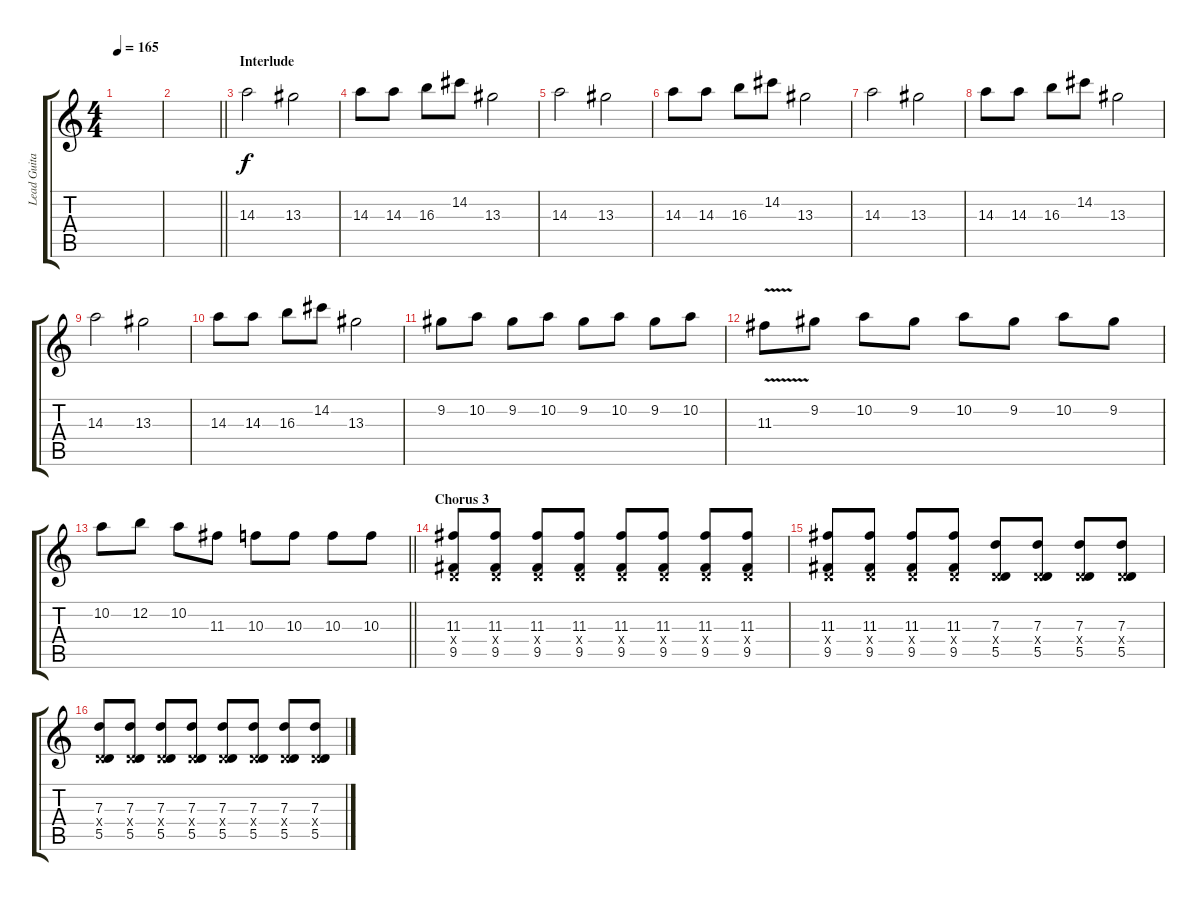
\track ("Lead Guitar 2" "Lead Guita") {instrument distortionguitar}
\staff {score tabs}
\tuning (E4 B3 G3 D3 A2 E2) {hide}
\ts (4 4)
\tempo 165
\clef g2
\ks c
|
\barLineRight lightlight
|
\section ("" "Interlude")
14.3.2 13.3.2 |
14.3.8 14.3.8 16.3.8 14.2.8 13.3.2 |
14.3.2 13.3.2 |
14.3.8 14.3.8 16.3.8 14.2.8 13.3.2 |
14.3.2 13.3.2 |
14.3.8 14.3.8 16.3.8 14.2.8 13.3.2 |
14.3.2 13.3.2 |
14.3.8 14.3.8 16.3.8 14.2.8 13.3.2 |
9.2.8 10.2.8 9.2.8 10.2.8 9.2.8 10.2.8 9.2.8 10.2.8 |
11.3{v}.8 9.2.8 10.2.8 9.2.8 10.2.8 9.2.8 10.2.8 9.2.8 |
\barLineRight lightlight
10.2.8 12.2.8 10.2.8 11.3.8 10.3.8 10.3.8 10.3.8 10.3.8 |
\section ("" "Chorus 3")
(11.3 0.4{x} 9.5).8 (11.3 0.4{x} 9.5).8 (11.3 0.4{x} 9.5).8 (11.3 0.4{x} 9.5).8 (11.3 0.4{x} 9.5).8 (11.3 0.4{x} 9.5).8 (11.3 0.4{x} 9.5).8 (11.3 0.4{x} 9.5).8 |
(11.3 0.4{x} 9.5).8 (11.3 0.4{x} 9.5).8 (11.3 0.4{x} 9.5).8 (11.3 0.4{x} 9.5).8 (7.3 0.4{x} 5.5).8 (7.3 0.4{x} 5.5).8 (7.3 0.4{x} 5.5).8 (7.3 0.4{x} 5.5).8 |
(7.3 0.4{x} 5.5).8 (7.3 0.4{x} 5.5).8 (7.3 0.4{x} 5.5).8 (7.3 0.4{x} 5.5).8 (7.3 0.4{x} 5.5).8 (7.3 0.4{x} 5.5).8 (7.3 0.4{x} 5.5).8 (7.3 0.4{x} 5.5).8
